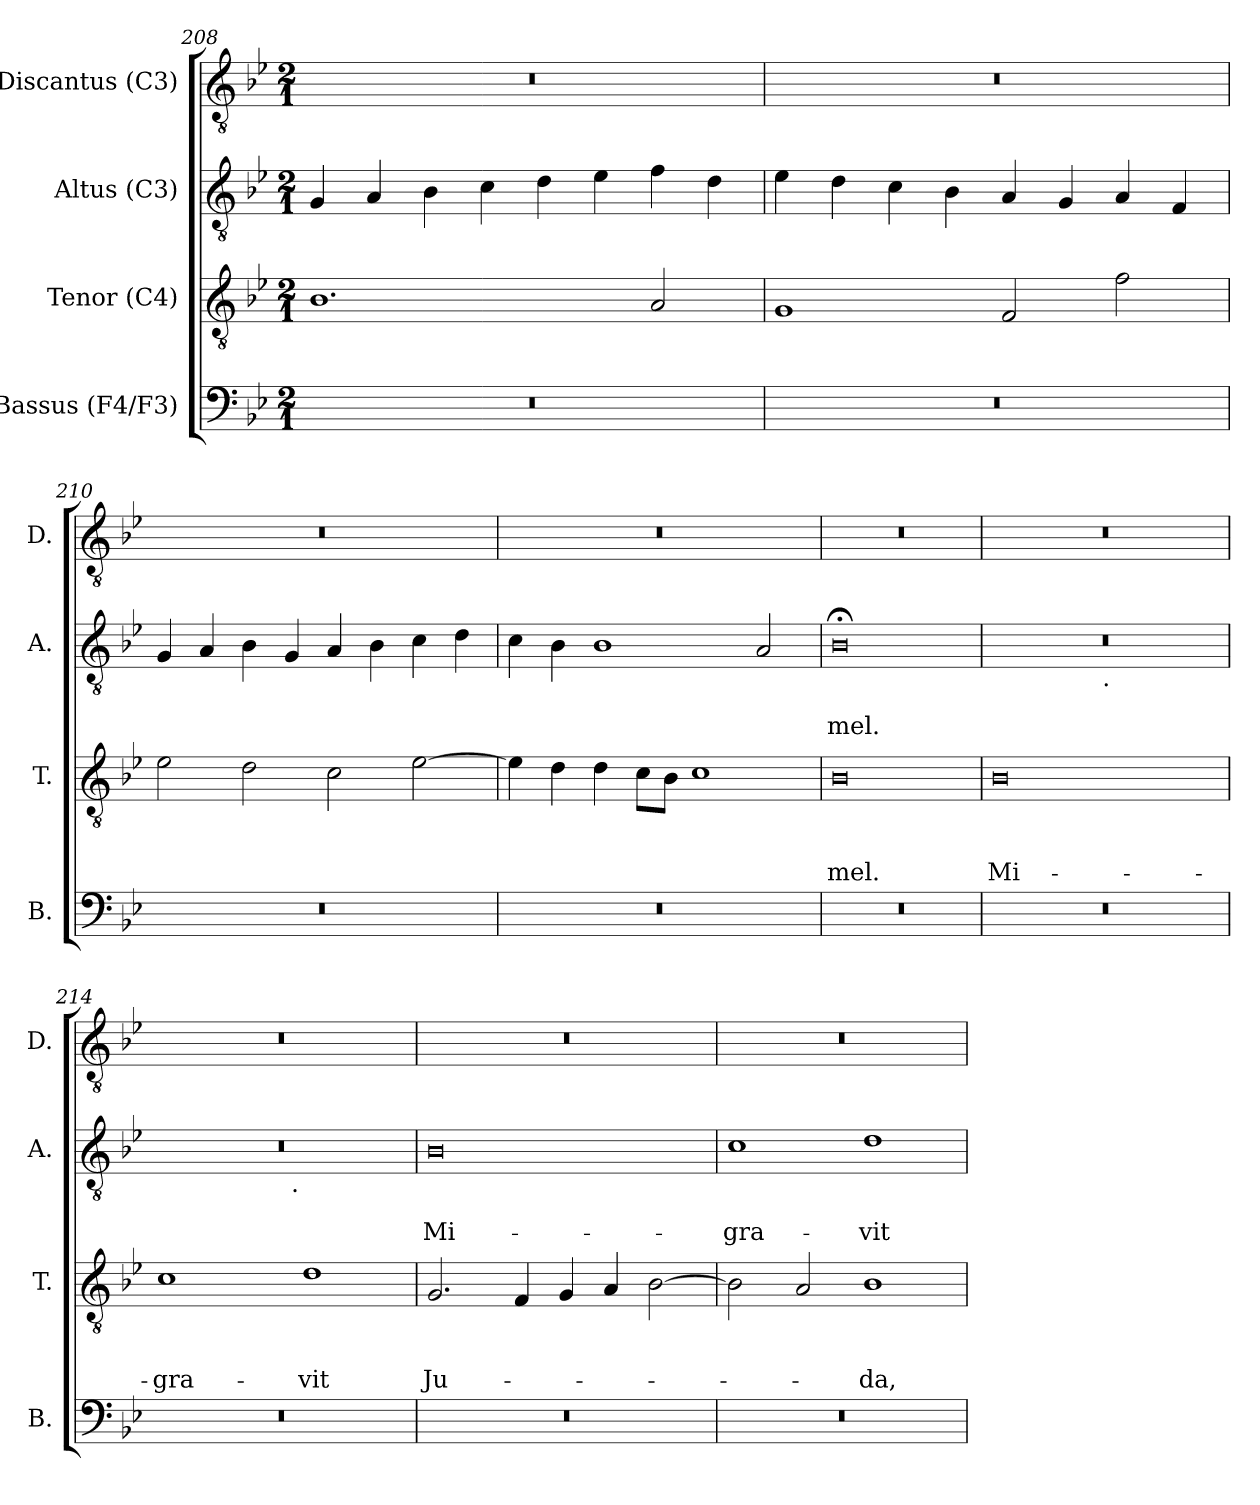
**kern	**kern	**text	**text	**text	**kern	**text	**text	**kern
*part4	*part3	*part3	*part3	*part3	*part2	*part2	*part2	*part1
*staff4	*staff3	*staff3	*staff3	*staff3	*staff2	*staff2	*staff2	*staff1
*I"Bassus (F4/F3)	*I"Tenor (C4)	*	*	*	*I"Altus (C3)	*	*	*I"Discantus (C3)
*I'B.	*I'T.	*	*	*	*I'A.	*	*	*I'D.
*clefF4	*clefGv2	*	*	*	*clefGv2	*	*	*clefGv2
*k[b-e-]	*k[b-e-]	*	*	*	*k[b-e-]	*	*	*k[b-e-]
*B-:	*B-:	*	*	*	*B-:	*	*	*B-:
*M2/1	*M2/1	*	*	*	*M2/1	*	*	*M2/1
=208	=208	=208	=208	=208	=208	=208	=208	=208
0r	1.B-	.	.	.	4G/	.	.	0r
.	.	.	.	.	4A/	.	.	.
.	.	.	.	.	4B-\	.	.	.
.	.	.	.	.	4c\	.	.	.
.	.	.	.	.	4d\	.	.	.
.	.	.	.	.	4e-\	.	.	.
.	2A/	.	.	.	4f\	.	.	.
.	.	.	.	.	4d\	.	.	.
=209	=209	=209	=209	=209	=209	=209	=209	=209
0r	1G	.	.	.	4e-\	.	.	0r
.	.	.	.	.	4d\	.	.	.
.	.	.	.	.	4c\	.	.	.
.	.	.	.	.	4B-\	.	.	.
.	2F/	.	.	.	4A/	.	.	.
.	.	.	.	.	4G/	.	.	.
.	2f\	.	.	.	4A/	.	.	.
.	.	.	.	.	4F/	.	.	.
=210	=210	=210	=210	=210	=210	=210	=210	=210
0r	2e-\	.	.	.	4G/	.	.	0r
.	.	.	.	.	4A/	.	.	.
.	2d\	.	.	.	4B-\	.	.	.
.	.	.	.	.	4G/	.	.	.
.	2c\	.	.	.	4A/	.	.	.
.	.	.	.	.	4B-\	.	.	.
.	[<2e-\	.	.	.	4c\	.	.	.
.	.	.	.	.	4d\	.	.	.
!!LO:LB:g=z
=211	=211	=211	=211	=211	=211	=211	=211	=211
0r	4e-\]	.	.	.	4c\	.	.	0r
.	4d\	.	.	.	4B-\	.	.	.
.	4d\	.	.	.	1B-	.	.	.
.	8c\L	.	.	.	.	.	.	.
.	8B-\J	.	.	.	.	.	.	.
.	1c	.	.	.	.	.	.	.
.	.	.	.	.	2A/	.	.	.
=212	=212	=212	=212	=212	=212	=212	=212	=212
!	!	!	!	!LO:LY:b	!	!	!LO:LY:b	!
0r	0B-	.	.	-mel.	0B-;<	.	-mel.	0r
=213	=213	=213	=213	=213	=213	=213	=213	=213
!	!	!	!	!LO:LY:b:rj	!	!	!	!
*	*	*	*	*	*^	*	*	*
0r	0B-	.	.	Mi-	0r	1ryy	.	.	0r
.	.	.	.	.	.	32ryy	.	.	.
!	!	!	!	!	!	!LO:TX:b:t=.	!	!	!
.	.	.	.	.	.	2ryy	.	.	.
.	.	.	.	.	.	4...ryy	.	.	.
=214	=214	=214	=214	=214	=214	=214	=214	=214	=214
!	!	!	!	!LO:LY:b	!	!	!	!	!
0r	1c	.	.	-gra-	0r	2ryy	.	.	0r
.	.	.	.	.	.	4...ryy	.	.	.
!	!	!	!	!	!	!LO:TX:b:t=.	!	!	!
.	.	.	.	.	.	1ryy	.	.	.
!	!	!	!	!LO:LY:b	!	!	!	!	!
.	1d	.	.	-vit	.	.	.	.	.
.	.	.	.	.	.	32ryy	.	.	.
=215	=215	=215	=215	=215	=215	=215	=215	=215	=215
!	!	!	!	!LO:LY:b	!	!	!	!LO:LY:b:rj	!
*	*	*	*	*	*v	*v	*	*	*
0r	2.G/	.	.	Ju-	0B-	.	Mi-	0r
.	4F/	.	.	.	.	.	.	.
.	4G/	.	.	.	.	.	.	.
.	4A/	.	.	.	.	.	.	.
.	[>2B-\	.	.	.	.	.	.	.
=216	=216	=216	=216	=216	=216	=216	=216	=216
!	!	!	!	!	!	!	!LO:LY:b	!
0r	2B-\]	.	.	.	1c	.	-gra-	0r
.	2A/	.	.	.	.	.	.	.
!	!	!	!	!LO:LY:b	!	!	!LO:LY:b	!
.	1B-	.	.	-da,	1d	.	-vit	.
=	=	=	=	=	=	=	=	=
*-	*-	*-	*-	*-	*-	*-	*-	*-
